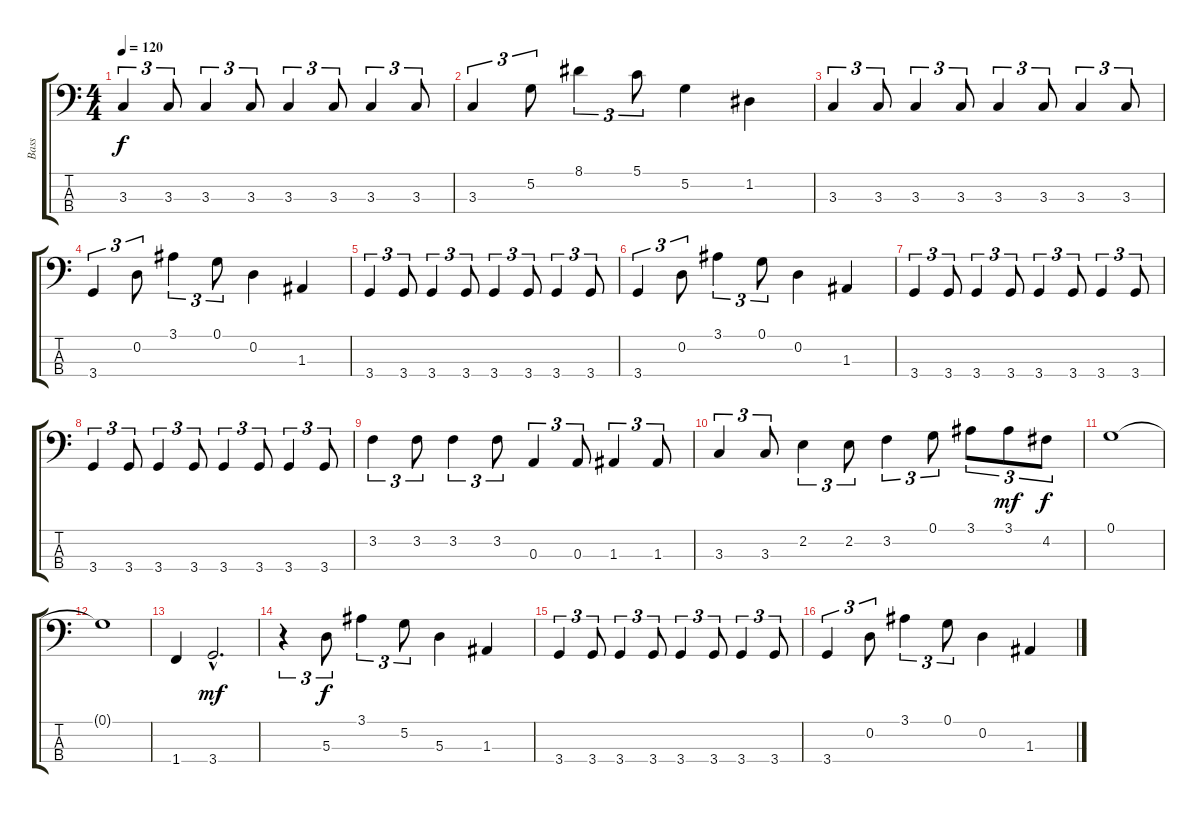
\track ("Bass" "Bass") {instrument electricbassfinger}
\staff {score tabs}
\tuning (G2 D2 A1 E1) {hide}
\ts (4 4)
\tempo 120
\clef f4
\ks c
3.3.4{tu (3 2) dy f} 3.3.8{tu (3 2)} 3.3.4{tu (3 2)} 3.3.8{tu (3 2)} 3.3.4{tu (3 2)} 3.3.8{tu (3 2)} 3.3.4{tu (3 2)} 3.3.8{tu (3 2)} |
3.3.4{tu (3 2)} 5.2.8{tu (3 2)} 8.1.4{tu (3 2)} 5.1.8{tu (3 2)} 5.2.4 1.2.4 |
3.3.4{tu (3 2)} 3.3.8{tu (3 2)} 3.3.4{tu (3 2)} 3.3.8{tu (3 2)} 3.3.4{tu (3 2)} 3.3.8{tu (3 2)} 3.3.4{tu (3 2)} 3.3.8{tu (3 2)} |
3.4.4{tu (3 2)} 0.2.8{tu (3 2)} 3.1.4{tu (3 2)} 0.1.8{tu (3 2)} 0.2.4 1.3.4 |
3.4.4{tu (3 2)} 3.4.8{tu (3 2)} 3.4.4{tu (3 2)} 3.4.8{tu (3 2)} 3.4.4{tu (3 2)} 3.4.8{tu (3 2)} 3.4.4{tu (3 2)} 3.4.8{tu (3 2)} |
3.4.4{tu (3 2)} 0.2.8{tu (3 2)} 3.1.4{tu (3 2)} 0.1.8{tu (3 2)} 0.2.4 1.3.4 |
3.4.4{tu (3 2)} 3.4.8{tu (3 2)} 3.4.4{tu (3 2)} 3.4.8{tu (3 2)} 3.4.4{tu (3 2)} 3.4.8{tu (3 2)} 3.4.4{tu (3 2)} 3.4.8{tu (3 2)} |
3.4.4{tu (3 2)} 3.4.8{tu (3 2)} 3.4.4{tu (3 2)} 3.4.8{tu (3 2)} 3.4.4{tu (3 2)} 3.4.8{tu (3 2)} 3.4.4{tu (3 2)} 3.4.8{tu (3 2)} |
3.2.4{tu (3 2)} 3.2.8{tu (3 2)} 3.2.4{tu (3 2)} 3.2.8{tu (3 2)} 0.3.4{tu (3 2)} 0.3.8{tu (3 2)} 1.3.4{tu (3 2)} 1.3.8{tu (3 2)} |
3.3.4{tu (3 2)} 3.3.8{tu (3 2)} 2.2.4{tu (3 2)} 2.2.8{tu (3 2)} 3.2.4{tu (3 2)} 0.1.8{tu (3 2)} 3.1.8{tu (3 2)} 3.1.8{tu (3 2) dy mf} 4.2.8{tu (3 2) dy f} |
0.1.1 |
0.1{t}.1 |
1.4.4 3.4{hac}.2{d dy mf} |
r.4{tu (3 2)} 5.3.8{tu (3 2) dy f} 3.1.4{tu (3 2)} 5.2.8{tu (3 2)} 5.3.4 1.3.4 |
3.4.4{tu (3 2)} 3.4.8{tu (3 2)} 3.4.4{tu (3 2)} 3.4.8{tu (3 2)} 3.4.4{tu (3 2)} 3.4.8{tu (3 2)} 3.4.4{tu (3 2)} 3.4.8{tu (3 2)} |
3.4.4{tu (3 2)} 0.2.8{tu (3 2)} 3.1.4{tu (3 2)} 0.1.8{tu (3 2)} 0.2.4 1.3.4
